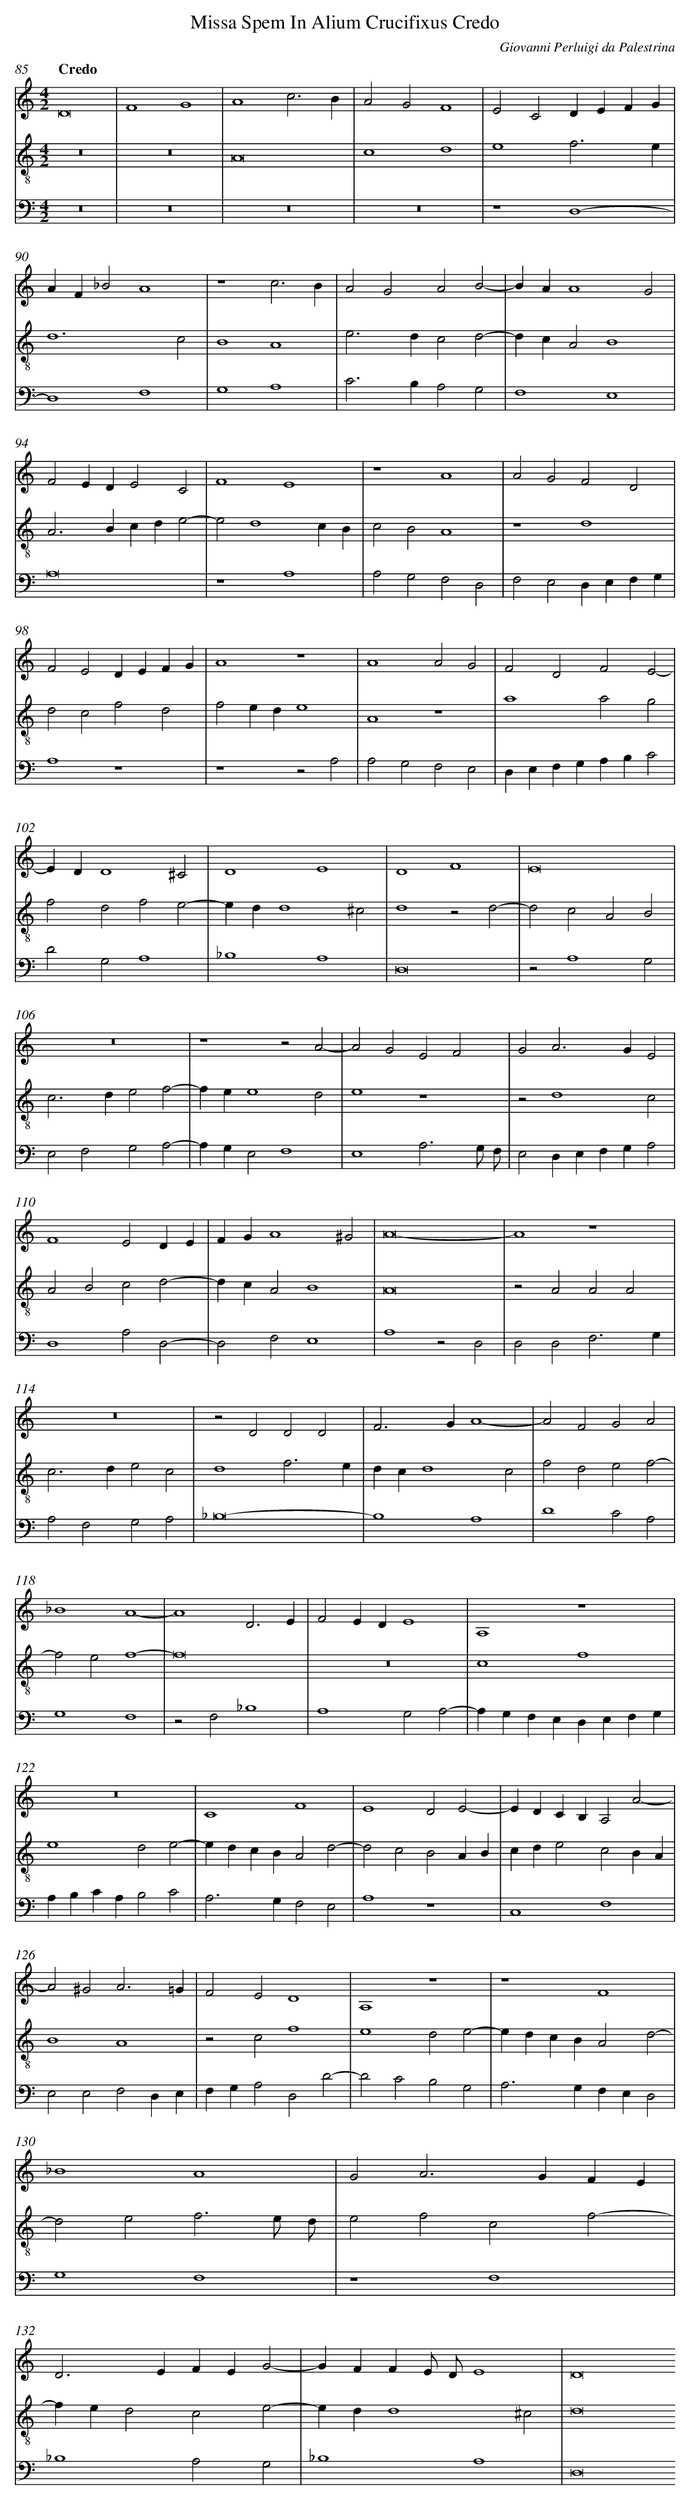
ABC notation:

X:1
T: Missa Spem In Alium Crucifixus Credo
C: Giovanni Perluigi da Palestrina
L: 1/4
M: 4/2
Q: "Credo"
V: 1 clef=treble
V: 2 clef=treble-8
V: 3 clef=bass
K: C
[V:1] D8 |
[V:2] z8 |
[V:3] z8 |
[V:1] F4G4 |
[V:2] z8 |
[V:3] z8 |
[V:1] A4c3B |
[V:2] A8 |
[V:3] z8 |
[V:1] A2G2F4 |
[V:2] c4d4 |
[V:3] z8 |
[V:1] E2C2DEFG |
[V:2] e4f3e |
[V:3] z4D,4- |
[V:1] AF_B2A4 |
[V:2] d6c2 |
[V:3] D,4F,4 |
[V:1] z4c3B |
[V:2] B4A4 |
[V:3] G,4A,4 |
[V:1] A2G2A2B2- |
[V:2] e2>d2c2d2- |
[V:3] C2>B,2A,2G,2 |
[V:1] BAA4G2 |
[V:2] dcA2B4 |
[V:3] F,4E,4 |
[V:1] F2EDE2C2 |
[V:2] A2>B2cde2- |
[V:3] A,8 |
[V:1] F4E4 |
[V:2] e2d4cB |
[V:3] z4A,4 |
[V:1] z4A4 |
[V:2] c2B2A4 |
[V:3] A,2G,2F,2D,2 |
[V:1] A2G2F2D2 |
[V:2] z4d4 |
[V:3] F,2E,2D,E,F,G, |
[V:1] F2E2DEFG |
[V:2] d2c2f2d2 |
[V:3] A,4z4 |
[V:1] A4z4 |
[V:2] f2ede4 |
[V:3] z4z2A,2 |
[V:1] A4A2G2 |
[V:2] A4z4 |
[V:3] A,2G,2F,2E,2 |
[V:1] F2D2F2E2- |
[V:2] a4a2g2 |
[V:3] D,E,F,G,A,B,C2 |
[V:1] EDD4^C2 |
[V:2] f2d2f2e2- |
[V:3] D2G,2A,4 |
[V:1] D4E4 |
[V:2] edd4^c2 |
[V:3] _B,4A,4 |
[V:1] D4F4 |
[V:2] d4z2d2- |
[V:3] D,8 |
[V:1] E8 |
[V:2] d2c2A2B2 |
[V:3] z2A,4G,2 |
[V:1] z8 |
[V:2] c2>d2e2f2- |
[V:3] E,2F,2G,2A,2- |
[V:1] z4z2A2- |
[V:2] fee4d2 |
[V:3] A,G,E,2F,4 |
[V:1] A2G2E2F2 |
[V:2] e4z4 |
[V:3] E,4A,3G,/ F,/ |
[V:1] G2A2>G2E2 |
[V:2] z2d4c2 |
[V:3] E,2D,E,F,G,A,2 |
[V:1] F4E2DE |
[V:2] A2B2c2d2- |
[V:3] D,4A,2D,2- |
[V:1] FGA4^G2 |
[V:2] dcA2B4 |
[V:3] D,2F,2E,4 |
[V:1] A8- |
[V:2] A8 |
[V:3] A,4z2D,2 |
[V:1] A4z4 |
[V:2] z2A2A2A2 |
[V:3] D,2D,2F,3G, |
[V:1] z8 |
[V:2] c2>d2e2c2 |
[V:3] A,2F,2G,2A,2 |
[V:1] z2D2D2D2 |
[V:2] d4f3e |
[V:3] _B,8- |
[V:1] F2>G2A4- |
[V:2] dcd4c2 |
[V:3] B,4A,4 |
[V:1] A2F2G2A2 |
[V:2] f2d2e2f2- |
[V:3] D4C2A,2 |
[V:1] _B4A4- |
[V:2] f2e2f4- |
[V:3] G,4F,4 |
[V:1] A4D3E |
[V:2] f8 |
[V:3] z2F,2_B,4 |
[V:1] F2EDE4 |
[V:2] z8 |
[V:3] A,4G,2A,2- |
[V:1] A,4z4 |
[V:2] c4f4 |
[V:3] A,G,F,E,D,E,F,G, |
[V:1] z8 |
[V:2] e4d2e2- |
[V:3] A,B,CA,B,2C2 |
[V:1] C4F4 |
[V:2] edcBA2d2- |
[V:3] A,2>G,2F,2E,2 |
[V:1] E4D2E2- |
[V:2] d2c2B2AB |
[V:3] A,4z4 |
[V:1] EDCB,A,2A2- |
[V:2] cde2c2BA |
[V:3] C,4F,4 |
[V:1] A2^G2A3=G |
[V:2] B4A4 |
[V:3] E,2E,2F,2D,E, |
[V:1] F2E2D4 |
[V:2] z2c2f4 |
[V:3] F,G,A,2D,2D2- |
[V:1] A,4z4 |
[V:2] e4d2e2- |
[V:3] D2C2B,2G,2 |
[V:1] z4F4 |
[V:2] edcBA2d2- |
[V:3] A,2>G,2F,E,D,2 |
[V:1] _B4A4 |
[V:2] d2e2f3e/ d/ |
[V:3] G,4F,4 |
[V:1] G2A2>G2FE |
[V:2] e2f2c2f2- |
[V:3] z4F,4 |
[V:1] D2>E2FEG2- |
[V:2] fed2c2e2- |
[V:3] _B,4A,2G,2 |
[V:1] GFFE/ D/E4 |
[V:2] edd4^c2 |
[V:3] _B,4A,4 |
[V:1] D8
[V:2] d8
[V:3] D,8
